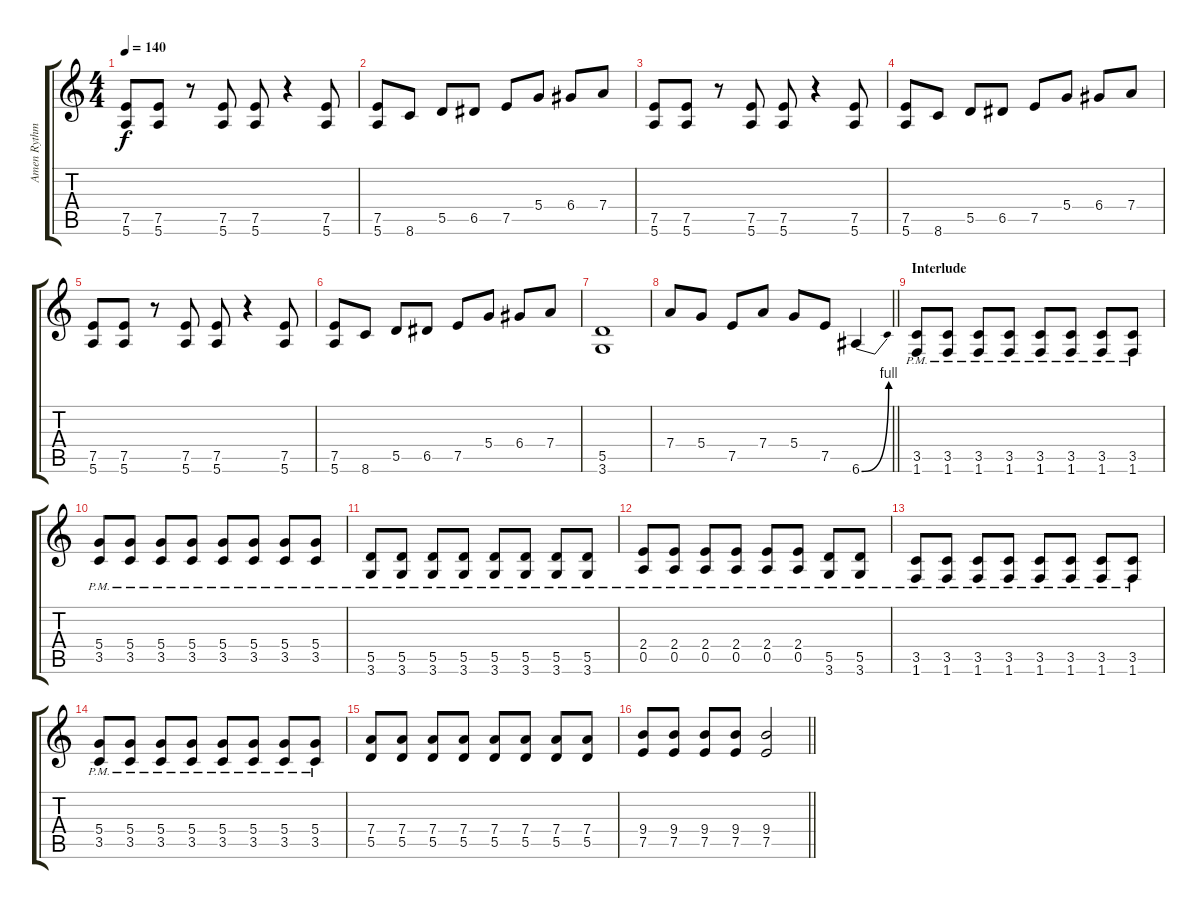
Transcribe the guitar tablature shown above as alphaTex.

\track ("Amen Rythm" "Amen Rythm") {instrument distortionguitar}
\staff {score tabs}
\tuning (E4 B3 G3 D3 A2 E2) {hide}
\ts (4 4)
\tempo 140
\clef g2
\ks c
(7.5 5.6).8{dy f} (7.5 5.6).8 r.8 (7.5 5.6).8 (7.5 5.6).8 r.4 (7.5 5.6).8 |
(7.5 5.6).8 8.6.8 5.5.8 6.5.8 7.5.8 5.4.8 6.4.8 7.4.8 |
(7.5 5.6).8 (7.5 5.6).8 r.8 (7.5 5.6).8 (7.5 5.6).8 r.4 (7.5 5.6).8 |
(7.5 5.6).8 8.6.8 5.5.8 6.5.8 7.5.8 5.4.8 6.4.8 7.4.8 |
(7.5 5.6).8 (7.5 5.6).8 r.8 (7.5 5.6).8 (7.5 5.6).8 r.4 (7.5 5.6).8 |
(7.5 5.6).8 8.6.8 5.5.8 6.5.8 7.5.8 5.4.8 6.4.8 7.4.8 |
(5.5 3.6).1 |
\barLineRight lightlight
7.4.8 5.4.8 7.5.8 7.4.8 5.4.8 7.5.8 6.6{be (bend 0 0 60 4)}.4 |
\section ("" "Interlude")
(3.5{pm} 1.6{pm}).8 (3.5{pm} 1.6{pm}).8 (3.5{pm} 1.6{pm}).8 (3.5{pm} 1.6{pm}).8 (3.5{pm} 1.6{pm}).8 (3.5{pm} 1.6{pm}).8 (3.5{pm} 1.6{pm}).8 (3.5{pm} 1.6{pm}).8 |
(5.4{pm} 3.5{pm}).8 (5.4{pm} 3.5{pm}).8 (5.4{pm} 3.5{pm}).8 (5.4{pm} 3.5{pm}).8 (5.4{pm} 3.5{pm}).8 (5.4{pm} 3.5{pm}).8 (5.4{pm} 3.5{pm}).8 (5.4{pm} 3.5{pm}).8 |
(5.5{pm} 3.6{pm}).8 (5.5{pm} 3.6{pm}).8 (5.5{pm} 3.6{pm}).8 (5.5{pm} 3.6{pm}).8 (5.5{pm} 3.6{pm}).8 (5.5{pm} 3.6{pm}).8 (5.5{pm} 3.6{pm}).8 (5.5{pm} 3.6{pm}).8 |
(2.4{pm} 0.5{pm}).8 (2.4{pm} 0.5{pm}).8 (2.4{pm} 0.5{pm}).8 (2.4{pm} 0.5{pm}).8 (2.4{pm} 0.5{pm}).8 (2.4{pm} 0.5{pm}).8 (5.5{pm} 3.6{pm}).8 (5.5{pm} 3.6).8 |
(3.5{pm} 1.6{pm}).8 (3.5{pm} 1.6{pm}).8 (3.5{pm} 1.6{pm}).8 (3.5{pm} 1.6{pm}).8 (3.5{pm} 1.6{pm}).8 (3.5{pm} 1.6{pm}).8 (3.5{pm} 1.6{pm}).8 (3.5{pm} 1.6{pm}).8 |
(5.4{pm} 3.5{pm}).8 (5.4{pm} 3.5{pm}).8 (5.4{pm} 3.5{pm}).8 (5.4{pm} 3.5{pm}).8 (5.4{pm} 3.5{pm}).8 (5.4{pm} 3.5{pm}).8 (5.4{pm} 3.5{pm}).8 (5.4{pm} 3.5{pm}).8 |
(7.4 5.5).8 (7.4 5.5).8 (7.4 5.5).8 (7.4 5.5).8 (7.4 5.5).8 (7.4 5.5).8 (7.4 5.5).8 (7.4 5.5).8 |
\barLineRight lightlight
(9.4 7.5).8 (9.4 7.5).8 (9.4 7.5).8 (9.4 7.5).8 (9.4 7.5).2
